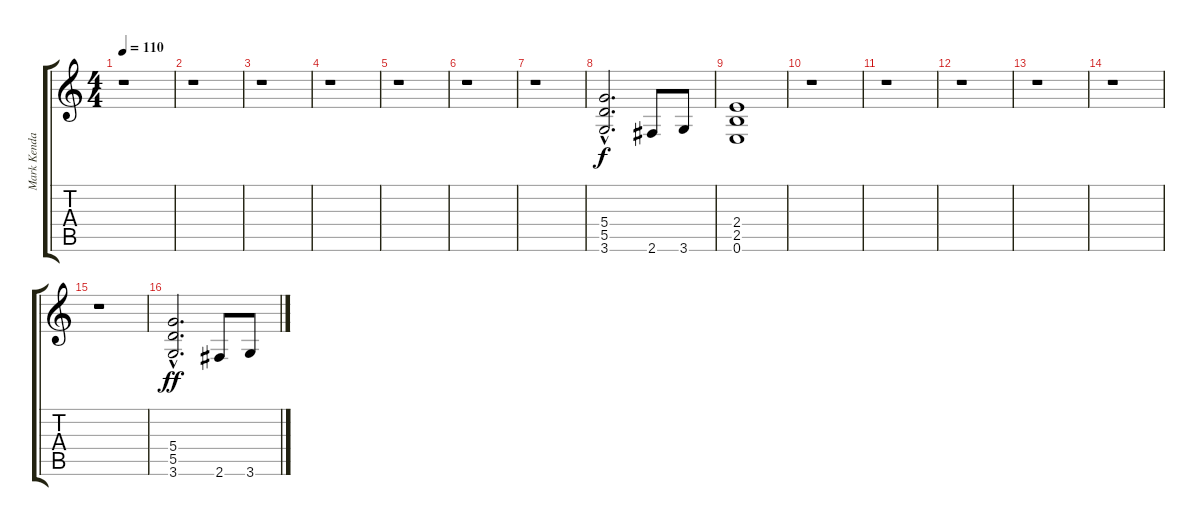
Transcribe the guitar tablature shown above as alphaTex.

\track ("Mark Kendall" "Mark Kenda") {instrument distortionguitar}
\staff {score tabs}
\tuning (E4 B3 G3 D3 A2 E2) {hide}
\ts (4 4)
\tempo 110
\clef g2
\ks c
r.1{dy f} |
r.1 |
r.1 |
r.1 |
r.1 |
r.1 |
r.1 |
(5.4{hac} 5.5{hac} 3.6{hac}).2{d} 2.6.8 3.6.8 |
(2.4 2.5 0.6).1 |
r.1 |
r.1 |
r.1 |
r.1 |
r.1 |
r.1 |
(5.4{hac} 5.5{hac} 3.6{hac}).2{d dy ff} 2.6.8 3.6.8
